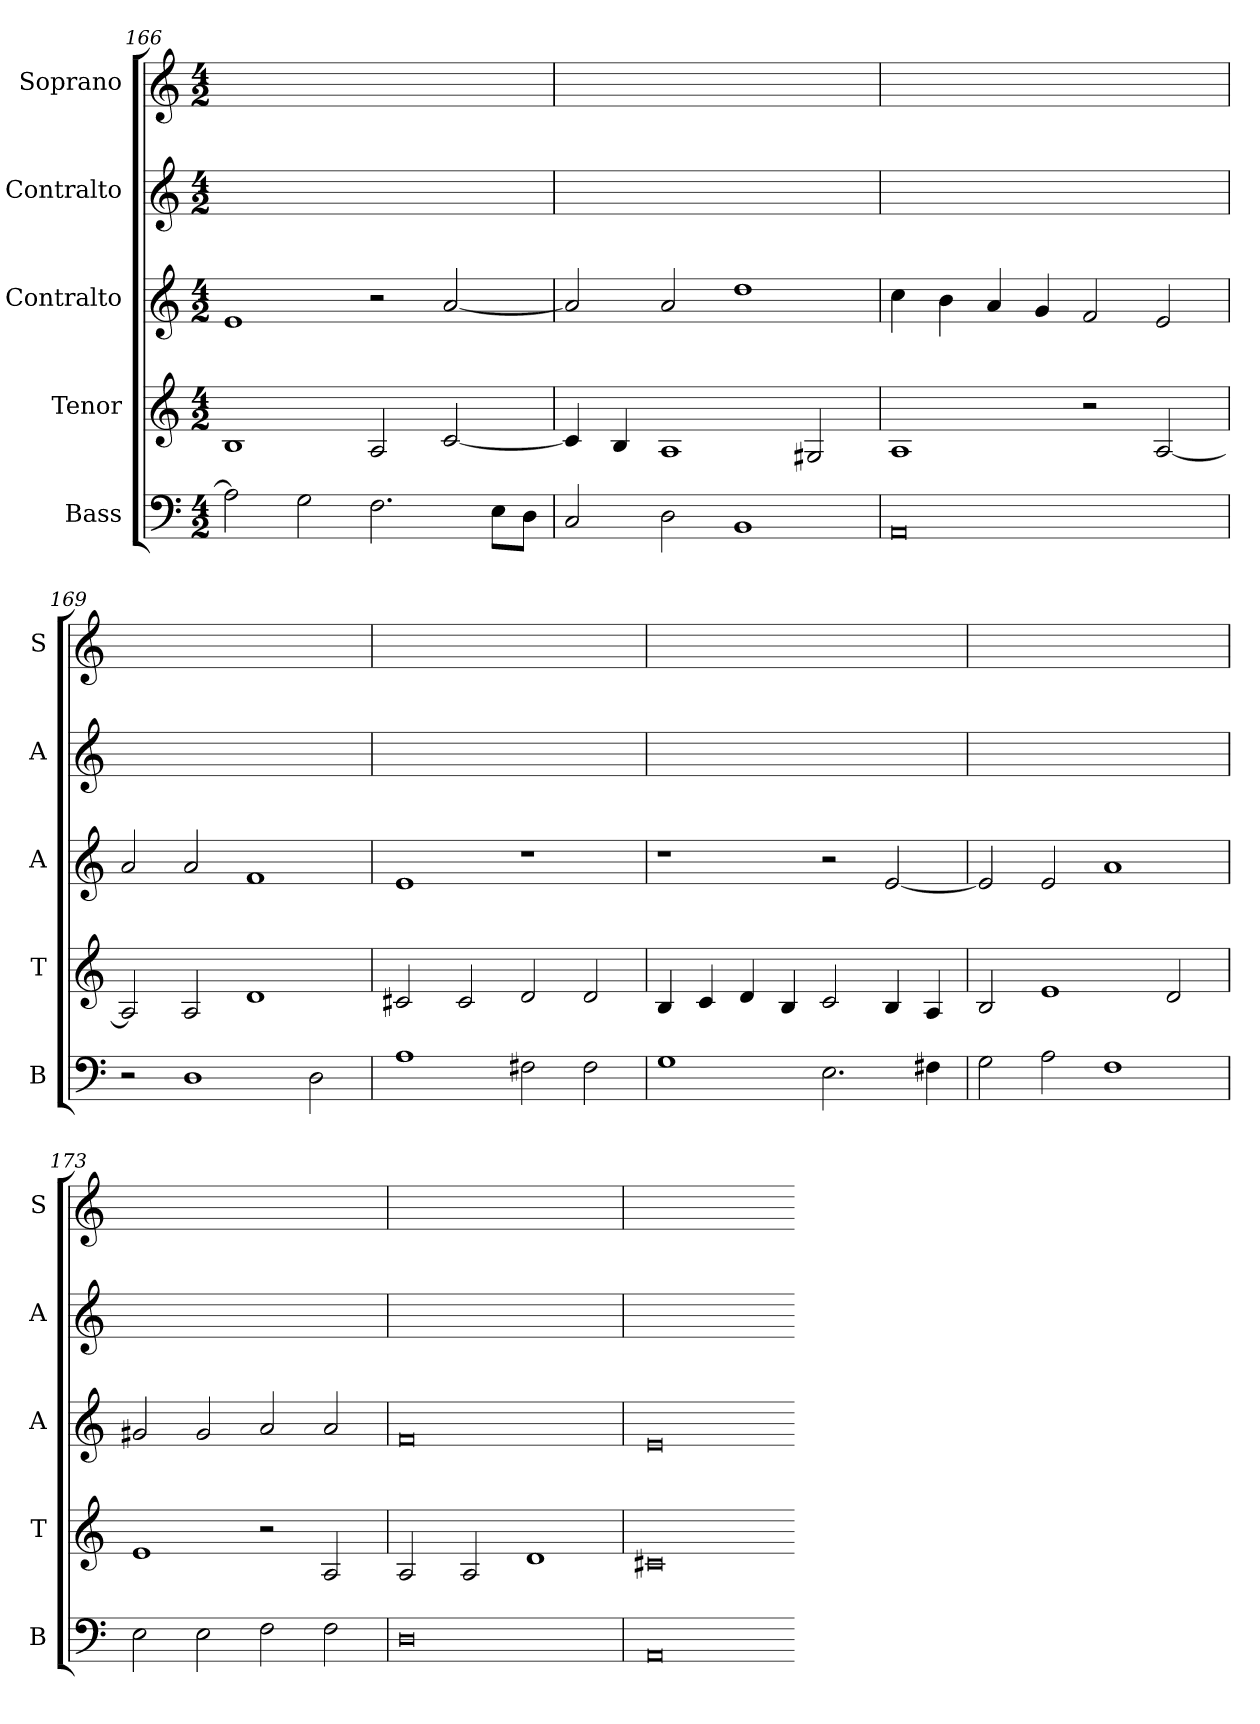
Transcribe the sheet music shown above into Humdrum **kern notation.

**kern	**kern	**kern	**kern	**kern
*part5	*part4	*part3	*part2	*part1
*staff5	*staff4	*staff3	*staff2	*staff1
*I"Bass	*I"Tenor	*I"Contralto	*I"Contralto	*I"Soprano
*I'B	*I'T	*I'A	*I'A	*I'S
*clefF4	*clefG2	*clefG2	*clefG2	*clefG2
*k[]	*k[]	*k[]	*k[]	*k[]
*E:phr	*E:phr	*E:phr	*E:phr	*E:phr
*M4/2	*M4/2	*M4/2	*M4/2	*M4/2
=166	=166	=166	=166	=166
2A]	1B	1e	0ryy	0ryy
2G	.	.	.	.
2.F	2A	2r	.	.
.	[2c	[2a	.	.
8E\L	.	.	.	.
8D\J	.	.	.	.
=167	=167	=167	=167	=167
2C	4c]	2a]	0ryy	0ryy
.	4B	.	.	.
2D	1A	2a	.	.
1BB	.	1dd	.	.
.	2G#X	.	.	.
=168	=168	=168	=168	=168
0AA	1A	4cc	0ryy	0ryy
.	.	4b	.	.
.	.	4a	.	.
.	.	4g	.	.
.	2r	2f	.	.
.	[2A	2e	.	.
=169	=169	=169	=169	=169
2r	2A]	2a	0ryy	0ryy
1D	2A	2a	.	.
.	1d	1f	.	.
2D	.	.	.	.
=170	=170	=170	=170	=170
1A	2c#X	1e	0ryy	0ryy
.	2c#	.	.	.
2F#X	2d	1r	.	.
2F#	2d	.	.	.
=171	=171	=171	=171	=171
1G	4B	1r	0ryy	0ryy
.	4c	.	.	.
.	4d	.	.	.
.	4B	.	.	.
2.E	2c	2r	.	.
.	4B	[2e	.	.
4F#X	4A	.	.	.
=172	=172	=172	=172	=172
2G	2B	2e]	0ryy	0ryy
2A	1e	2e	.	.
1F	.	1a	.	.
.	2d	.	.	.
=173	=173	=173	=173	=173
2E	1e	2g#X	0ryy	0ryy
2E	.	2g#	.	.
2F	2r	2a	.	.
2F	2A	2a	.	.
=174	=174	=174	=174	=174
0D	2A	0f	0ryy	0ryy
.	2A	.	.	.
.	1d	.	.	.
=175	=175	=175	=175	=175
0AA	0c#X	0e	0ryy	0ryy
=-	=-	=-	=-	=-
*-	*-	*-	*-	*-
